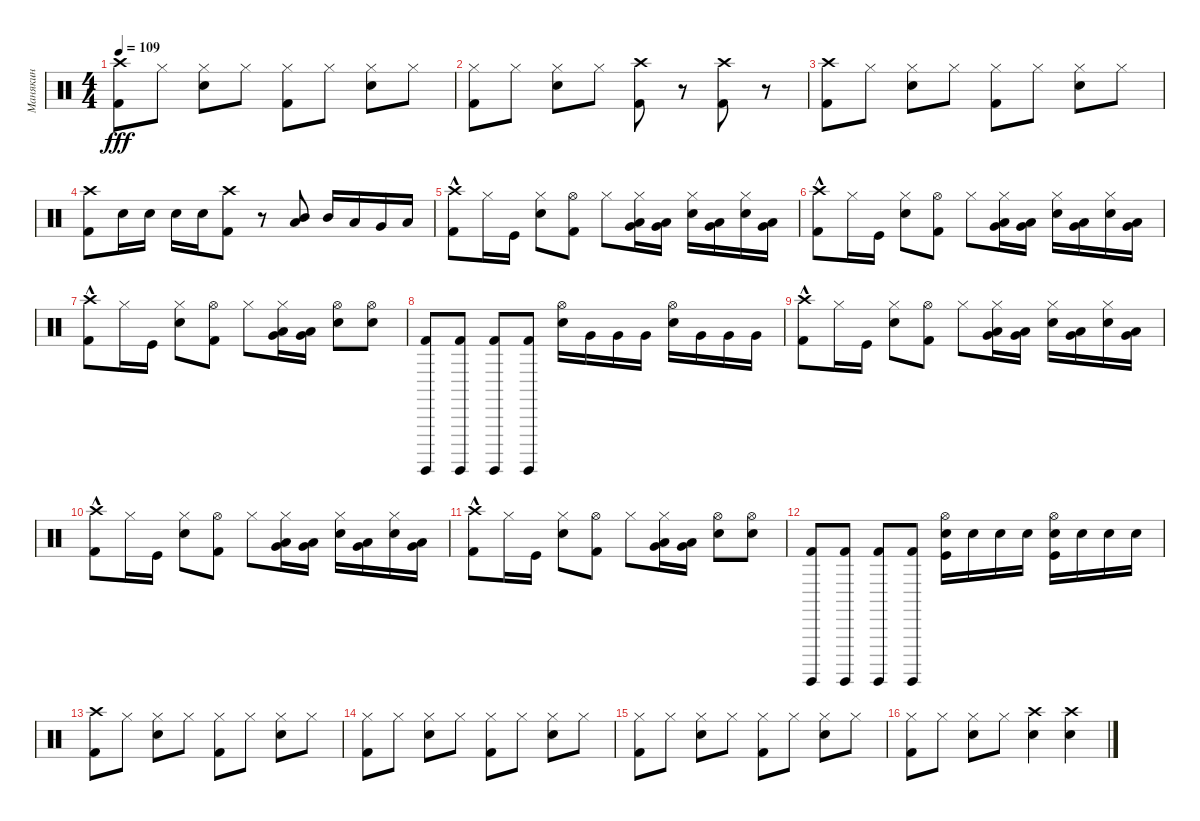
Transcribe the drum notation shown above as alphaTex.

\track ("Манякин" "Манякин") {instrument percussion}
\staff {score}
\articulation defaults
\ts (4 4)
\tempo 109
\clef neutral
\ks c
("Crash high (hit)" "Kick (hit) 2").8{dy fff} "Hi-Hat (closed)".8 ("Snare (hit) 2" "Hi-Hat (closed)").8 "Hi-Hat (closed)".8 ("Kick (hit) 2" "Hi-Hat (closed)").8 "Hi-Hat (closed)".8 ("Snare (hit) 2" "Hi-Hat (closed)").8 "Hi-Hat (closed)".8 |
("Hi-Hat (closed)" "Kick (hit) 2").8 "Hi-Hat (closed)".8 ("Snare (hit) 2" "Hi-Hat (closed)").8 "Hi-Hat (closed)".8 ("Crash high (hit)" "Kick (hit) 2").8 r.8 ("Crash high (hit)" "Kick (hit) 2").8 r.8 |
("Crash high (hit)" "Kick (hit) 2").8 "Hi-Hat (closed)".8 ("Snare (hit) 2" "Hi-Hat (closed)").8 "Hi-Hat (closed)".8 ("Kick (hit) 2" "Hi-Hat (closed)").8 "Hi-Hat (closed)".8 ("Snare (hit) 2" "Hi-Hat (closed)").8 "Hi-Hat (closed)".8 |
("Crash high (hit)" "Kick (hit) 2").8 "Snare (hit) 2".16 "Snare (hit) 2".16 "Snare (hit) 2".16 "Snare (hit) 2".16 ("Crash high (hit)" "Kick (hit) 2").8 r.8 ("Mid Tom (hit)" "Low Tom (hit)").8 "Mid Tom (hit)".16 "Low Tom (hit)".16 "Very Low Tom (hit)".16 "Low Floor Tom (hit)".16 |
("Crash high (hit)" "Kick (hit) 2"{hac}).8 "Hi-Hat (closed)".16 "Kick (hit)".16 ("Hi-Hat (closed)" "Snare (hit) 2").8 ("Kick (hit) 2" "Hi-Hat (open)").8 "Hi-Hat (closed)".8 ("Hi-Hat (closed)" "Low Floor Tom (hit)" "Very Low Tom (hit)").16 ("Very Low Tom (hit)" "Low Tom (hit)").16 ("Hi-Hat (closed)" "Snare (hit) 2").16 ("Low Tom (hit)" "Very Low Tom (hit)").16 ("Hi-Hat (closed)" "Snare (hit) 2").16 ("Low Floor Tom (hit)" "Very Low Tom (hit)").16 |
("Crash high (hit)" "Kick (hit) 2"{hac}).8 "Hi-Hat (closed)".16 "Kick (hit)".16 ("Hi-Hat (closed)" "Snare (hit) 2").8 ("Kick (hit) 2" "Hi-Hat (open)").8 "Hi-Hat (closed)".8 ("Hi-Hat (closed)" "Low Floor Tom (hit)" "Very Low Tom (hit)").16 ("Very Low Tom (hit)" "Low Tom (hit)").16 ("Hi-Hat (closed)" "Snare (hit) 2").16 ("Low Tom (hit)" "Very Low Tom (hit)").16 ("Hi-Hat (closed)" "Snare (hit) 2").16 ("Low Floor Tom (hit)" "Very Low Tom (hit)").16 |
("Crash high (hit)" "Kick (hit) 2"{hac}).8 "Hi-Hat (closed)".16 "Kick (hit)".16 ("Hi-Hat (closed)" "Snare (hit) 2").8 ("Kick (hit) 2" "Hi-Hat (open)").8 "Hi-Hat (closed)".8 ("Hi-Hat (closed)" "Low Floor Tom (hit)" "Very Low Tom (hit)").16 ("Very Low Tom (hit)" "Low Tom (hit)").16 ("Hi-Hat (open)" "Snare (hit) 2").8 ("Hi-Hat (open)" "Snare (hit) 2").8 |
("Surdo (hit)" "Kick (hit) 2").8 ("Surdo (hit)" "Kick (hit) 2").8 ("Kick (hit) 2" "Surdo (hit)").8 ("Kick (hit) 2" "Surdo (hit)").8 ("Hi-Hat (open)" "Snare (hit) 2").16 "Very Low Tom (hit)".16 "Very Low Tom (hit)".16 "Very Low Tom (hit)".16 ("Hi-Hat (open)" "Snare (hit) 2").16 "Very Low Tom (hit)".16 "Very Low Tom (hit)".16 "Very Low Tom (hit)".16 |
("Crash high (hit)" "Kick (hit) 2"{hac}).8 "Hi-Hat (closed)".16 "Kick (hit)".16 ("Hi-Hat (closed)" "Snare (hit) 2").8 ("Kick (hit) 2" "Hi-Hat (open)").8 "Hi-Hat (closed)".8 ("Hi-Hat (closed)" "Low Floor Tom (hit)" "Very Low Tom (hit)").16 ("Very Low Tom (hit)" "Low Tom (hit)").16 ("Hi-Hat (closed)" "Snare (hit) 2").16 ("Low Tom (hit)" "Very Low Tom (hit)").16 ("Hi-Hat (closed)" "Snare (hit) 2").16 ("Low Floor Tom (hit)" "Very Low Tom (hit)").16 |
("Crash high (hit)" "Kick (hit) 2"{hac}).8 "Hi-Hat (closed)".16 "Kick (hit)".16 ("Hi-Hat (closed)" "Snare (hit) 2").8 ("Kick (hit) 2" "Hi-Hat (open)").8 "Hi-Hat (closed)".8 ("Hi-Hat (closed)" "Low Floor Tom (hit)" "Very Low Tom (hit)").16 ("Very Low Tom (hit)" "Low Tom (hit)").16 ("Hi-Hat (closed)" "Snare (hit) 2").16 ("Low Tom (hit)" "Very Low Tom (hit)").16 ("Hi-Hat (closed)" "Snare (hit) 2").16 ("Low Floor Tom (hit)" "Very Low Tom (hit)").16 |
("Crash high (hit)" "Kick (hit) 2"{hac}).8 "Hi-Hat (closed)".16 "Kick (hit)".16 ("Hi-Hat (closed)" "Snare (hit) 2").8 ("Kick (hit) 2" "Hi-Hat (open)").8 "Hi-Hat (closed)".8 ("Hi-Hat (closed)" "Low Floor Tom (hit)" "Very Low Tom (hit)").16 ("Very Low Tom (hit)" "Low Tom (hit)").16 ("Hi-Hat (open)" "Snare (hit) 2").8 ("Hi-Hat (open)" "Snare (hit) 2").8 |
("Surdo (hit)" "Kick (hit) 2").8 ("Surdo (hit)" "Kick (hit) 2").8 ("Kick (hit) 2" "Surdo (hit)").8 ("Kick (hit) 2" "Surdo (hit)").8 ("Kick (hit)" "Hi-Hat (open)" "Snare (hit) 2").16 "Snare (hit) 2".16 "Snare (hit) 2".16 "Snare (hit) 2".16 ("Kick (hit)" "Hi-Hat (open)" "Snare (hit) 2").16 "Snare (hit) 2".16 "Snare (hit) 2".16 "Snare (hit) 2".16 |
("Crash high (hit)" "Kick (hit) 2").8 "Hi-Hat (closed)".8 ("Snare (hit) 2" "Hi-Hat (closed)").8 "Hi-Hat (closed)".8 ("Kick (hit) 2" "Hi-Hat (closed)").8 "Hi-Hat (closed)".8 ("Snare (hit) 2" "Hi-Hat (closed)").8 "Hi-Hat (closed)".8 |
("Kick (hit) 2" "Hi-Hat (closed)").8 "Hi-Hat (closed)".8 ("Snare (hit) 2" "Hi-Hat (closed)").8 "Hi-Hat (closed)".8 ("Kick (hit) 2" "Hi-Hat (closed)").8 "Hi-Hat (closed)".8 ("Snare (hit) 2" "Hi-Hat (closed)").8 "Hi-Hat (closed)".8 |
("Kick (hit) 2" "Hi-Hat (closed)").8 "Hi-Hat (closed)".8 ("Snare (hit) 2" "Hi-Hat (closed)").8 "Hi-Hat (closed)".8 ("Kick (hit) 2" "Hi-Hat (closed)").8 "Hi-Hat (closed)".8 ("Snare (hit) 2" "Hi-Hat (closed)").8 "Hi-Hat (closed)".8 |
("Kick (hit) 2" "Hi-Hat (closed)").8 "Hi-Hat (closed)".8 ("Snare (hit) 2" "Hi-Hat (closed)").8 "Hi-Hat (closed)".8 ("Crash high (hit)" "Snare (hit) 2").4 ("Snare (hit) 2" "Crash high (hit)").4
